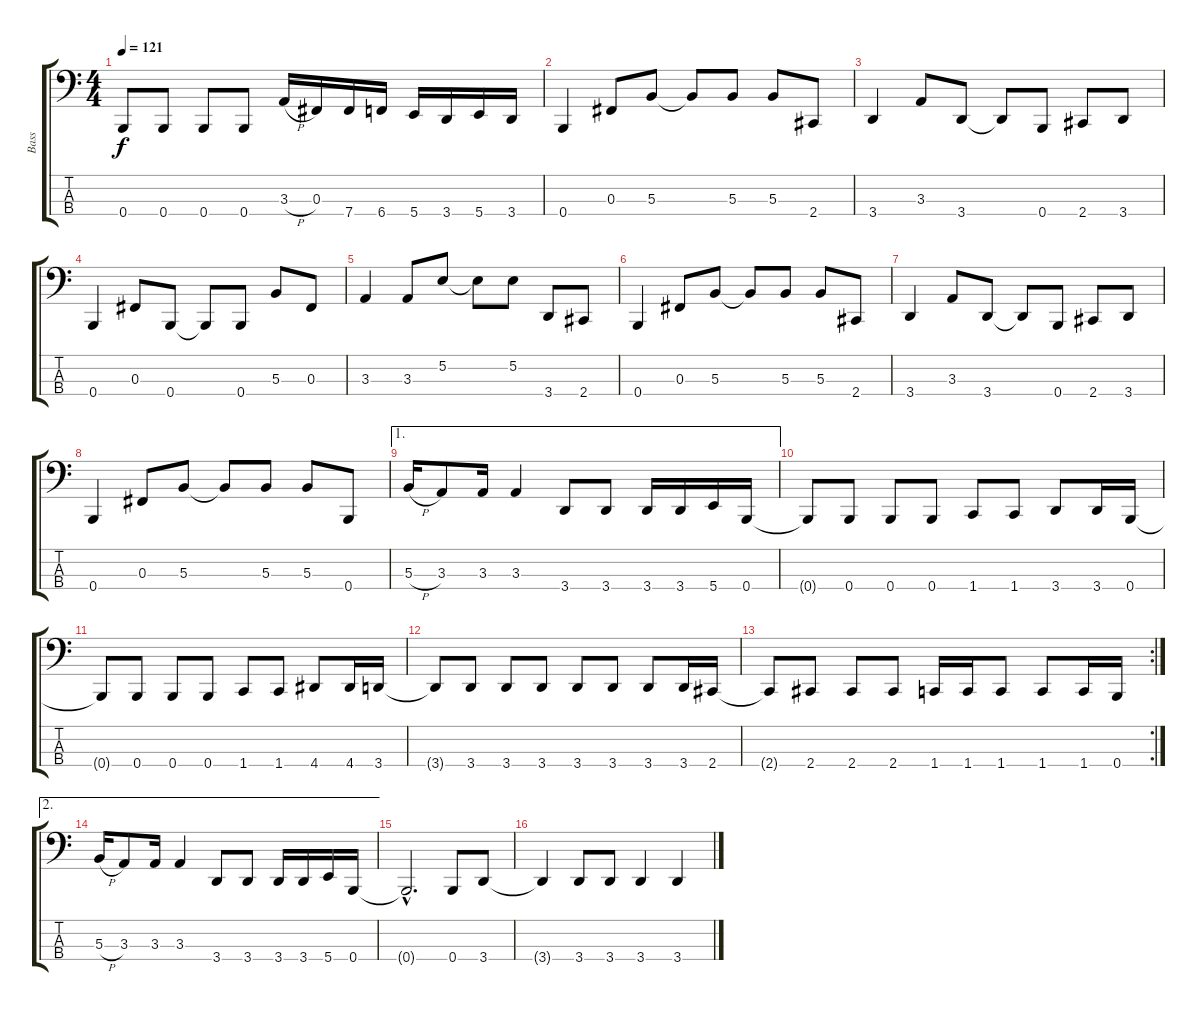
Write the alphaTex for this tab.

\track ("Bass" "Bass") {instrument electricbassfinger}
\staff {score tabs}
\tuning (E2 B1 Gb1 B0) {hide}
\ts (4 4)
\tempo 121
\clef f4
\ks c
0.4{t}.8{dy f} 0.4.8 0.4.8 0.4.8 3.3{h}.16 0.3.16 7.4.16 6.4.16 5.4.16 3.4.16 5.4.16 3.4.16 |
0.4.4 0.3.8 5.3.8 5.3{t}.8 5.3.8 5.3.8 2.4.8 |
3.4.4 3.3.8 3.4.8 3.4{t}.8 0.4.8 2.4.8 3.4.8 |
0.4.4 0.3.8 0.4.8 0.4{t}.8 0.4.8 5.3.8 0.3.8 |
3.3.4 3.3.8 5.2.8 5.2{t}.8 5.2.8 3.4.8 2.4.8 |
0.4.4 0.3.8 5.3.8 5.3{t}.8 5.3.8 5.3.8 2.4.8 |
3.4.4 3.3.8 3.4.8 3.4{t}.8 0.4.8 2.4.8 3.4.8 |
0.4.4 0.3.8 5.3.8 5.3{t}.8 5.3.8 5.3.8 0.4.8 |
\ae 1
5.3{h}.16 3.3.8 3.3.16 3.3.4 3.4.8 3.4.8 3.4.16 3.4.16 5.4.16 0.4.16 |
0.4{t}.8 0.4.8 0.4.8 0.4.8 1.4.8 1.4.8 3.4.8 3.4.16 0.4.16 |
0.4{t}.8 0.4.8 0.4.8 0.4.8 1.4.8 1.4.8 4.4.8 4.4.16 3.4.16 |
3.4{t}.8 3.4.8 3.4.8 3.4.8 3.4.8 3.4.8 3.4.8 3.4.16 2.4.16 |
\rc 2
2.4{t}.8 2.4.8 2.4.8 2.4.8 1.4.16 1.4.16 1.4.8 1.4.8 1.4.16 0.4.16 |
\ae 2
5.3{h}.16 3.3.8 3.3.16 3.3.4 3.4.8 3.4.8 3.4.16 3.4.16 5.4.16 0.4.16 |
0.4{hac t}.2{d} 0.4.8 3.4.8 |
3.4{t}.4 3.4.8 3.4.8 3.4.4 3.4{ss}.4
